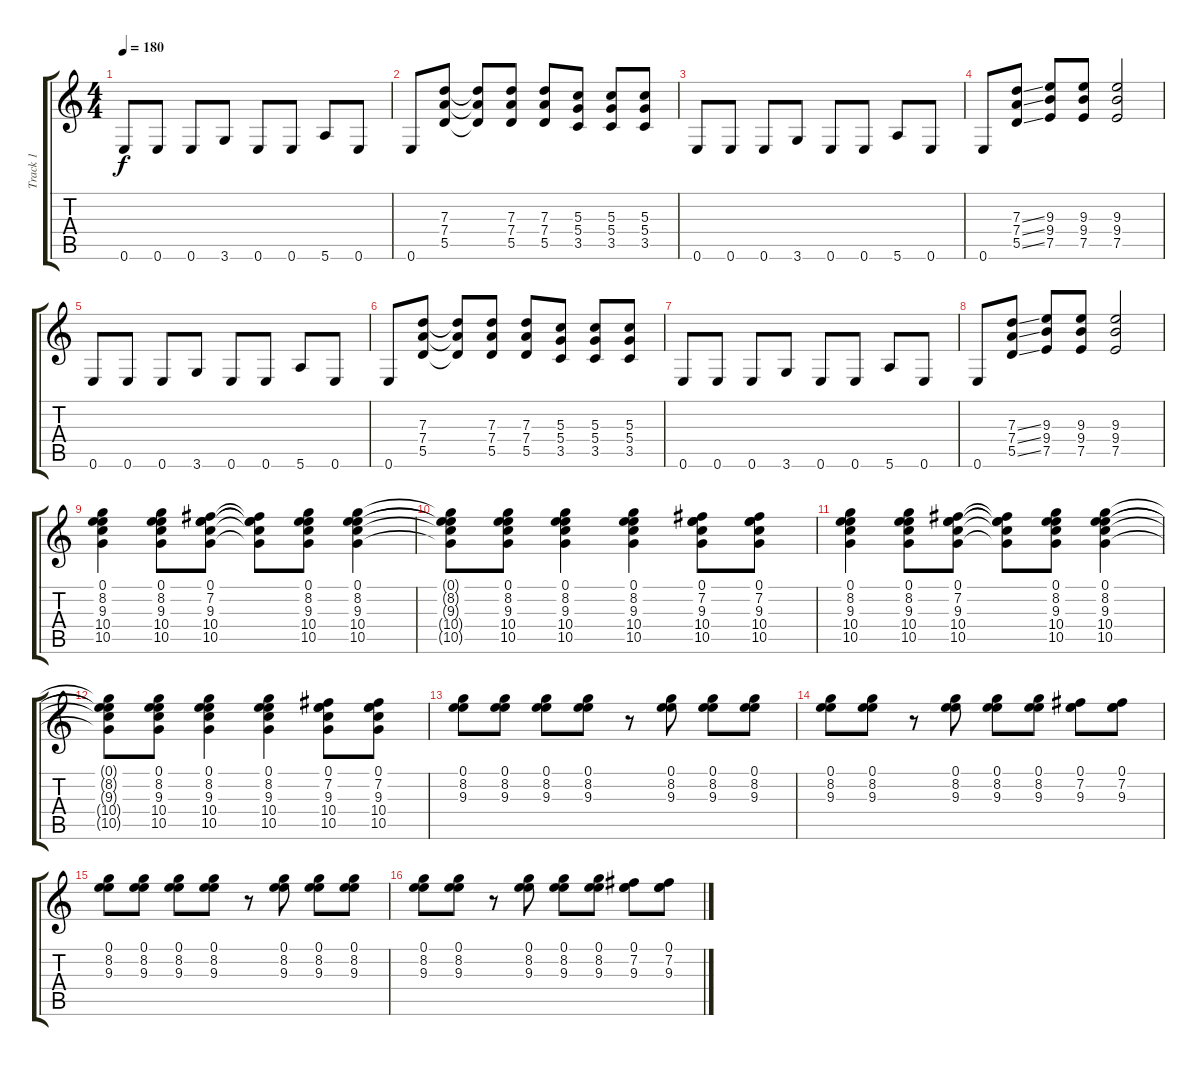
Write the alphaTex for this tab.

\track ("Track 1" "Track 1") {instrument distortionguitar}
\staff {score tabs}
\tuning (E4 B3 G3 D3 A2 E2) {hide}
\ts (4 4)
\tempo 180
\clef g2
\ks c
0.6.8{dy f} 0.6.8 0.6.8 3.6.8 0.6.8 0.6.8 5.6.8 0.6.8 |
0.6.8 (7.3 7.4 5.5).8 (7.3{t} 7.4{t} 5.5{t}).8 (7.3 7.4 5.5).8 (7.3 7.4 5.5).8 (5.3 5.4 3.5).8 (5.3 5.4 3.5).8 (5.3 5.4 3.5).8 |
0.6.8 0.6.8 0.6.8 3.6.8 0.6.8 0.6.8 5.6.8 0.6.8 |
0.6.8 (7.3{ss} 7.4{ss} 5.5{ss}).8 (9.3 9.4 7.5).8 (9.3 9.4 7.5).8 (9.3 9.4 7.5).2 |
0.6.8 0.6.8 0.6.8 3.6.8 0.6.8 0.6.8 5.6.8 0.6.8 |
0.6.8 (7.3 7.4 5.5).8 (7.3{t} 7.4{t} 5.5{t}).8 (7.3 7.4 5.5).8 (7.3 7.4 5.5).8 (5.3 5.4 3.5).8 (5.3 5.4 3.5).8 (5.3 5.4 3.5).8 |
0.6.8 0.6.8 0.6.8 3.6.8 0.6.8 0.6.8 5.6.8 0.6.8 |
0.6.8 (7.3{ss} 7.4{ss} 5.5{ss}).8 (9.3 9.4 7.5).8 (9.3 9.4 7.5).8 (9.3 9.4 7.5).2 |
(0.1 8.2 9.3 10.4 10.5).4{volume 8} (0.1 8.2 9.3 10.4 10.5).8 (0.1 7.2 9.3 10.4 10.5).8 (0.1{t} 7.2{t} 9.3{t} 10.4{t} 10.5{t}).8 (0.1 8.2 9.3 10.4 10.5).8 (0.1 8.2 9.3 10.4 10.5).4 |
(0.1{t} 8.2{t} 9.3{t} 10.4{t} 10.5{t}).8 (0.1 8.2 9.3 10.4 10.5).8 (0.1 8.2 9.3 10.4 10.5).4 (0.1 8.2 9.3 10.4 10.5).4 (0.1 7.2 9.3 10.4 10.5).8 (0.1 7.2 9.3 10.4 10.5).8 |
(0.1 8.2 9.3 10.4 10.5).4 (0.1 8.2 9.3 10.4 10.5).8 (0.1 7.2 9.3 10.4 10.5).8 (0.1{t} 7.2{t} 9.3{t} 10.4{t} 10.5{t}).8 (0.1 8.2 9.3 10.4 10.5).8 (0.1 8.2 9.3 10.4 10.5).4 |
(0.1{t} 8.2{t} 9.3{t} 10.4{t} 10.5{t}).8 (0.1 8.2 9.3 10.4 10.5).8 (0.1 8.2 9.3 10.4 10.5).4 (0.1 8.2 9.3 10.4 10.5).4 (0.1 7.2 9.3 10.4 10.5).8 (0.1 7.2 9.3 10.4 10.5).8 |
(0.1 8.2 9.3).8 (0.1 8.2 9.3).8 (0.1 8.2 9.3).8 (0.1 8.2 9.3).8 r.8 (0.1 8.2 9.3).8 (0.1 8.2 9.3).8 (0.1 8.2 9.3).8 |
(0.1 8.2 9.3).8 (0.1 8.2 9.3).8 r.8 (0.1 8.2 9.3).8 (0.1 8.2 9.3).8 (0.1 8.2 9.3).8 (0.1 7.2 9.3).8 (0.1 7.2 9.3).8 |
(0.1 8.2 9.3).8 (0.1 8.2 9.3).8 (0.1 8.2 9.3).8 (0.1 8.2 9.3).8 r.8 (0.1 8.2 9.3).8 (0.1 8.2 9.3).8 (0.1 8.2 9.3).8 |
(0.1 8.2 9.3).8 (0.1 8.2 9.3).8 r.8 (0.1 8.2 9.3).8 (0.1 8.2 9.3).8 (0.1 8.2 9.3).8 (0.1 7.2 9.3).8 (0.1 7.2 9.3).8
